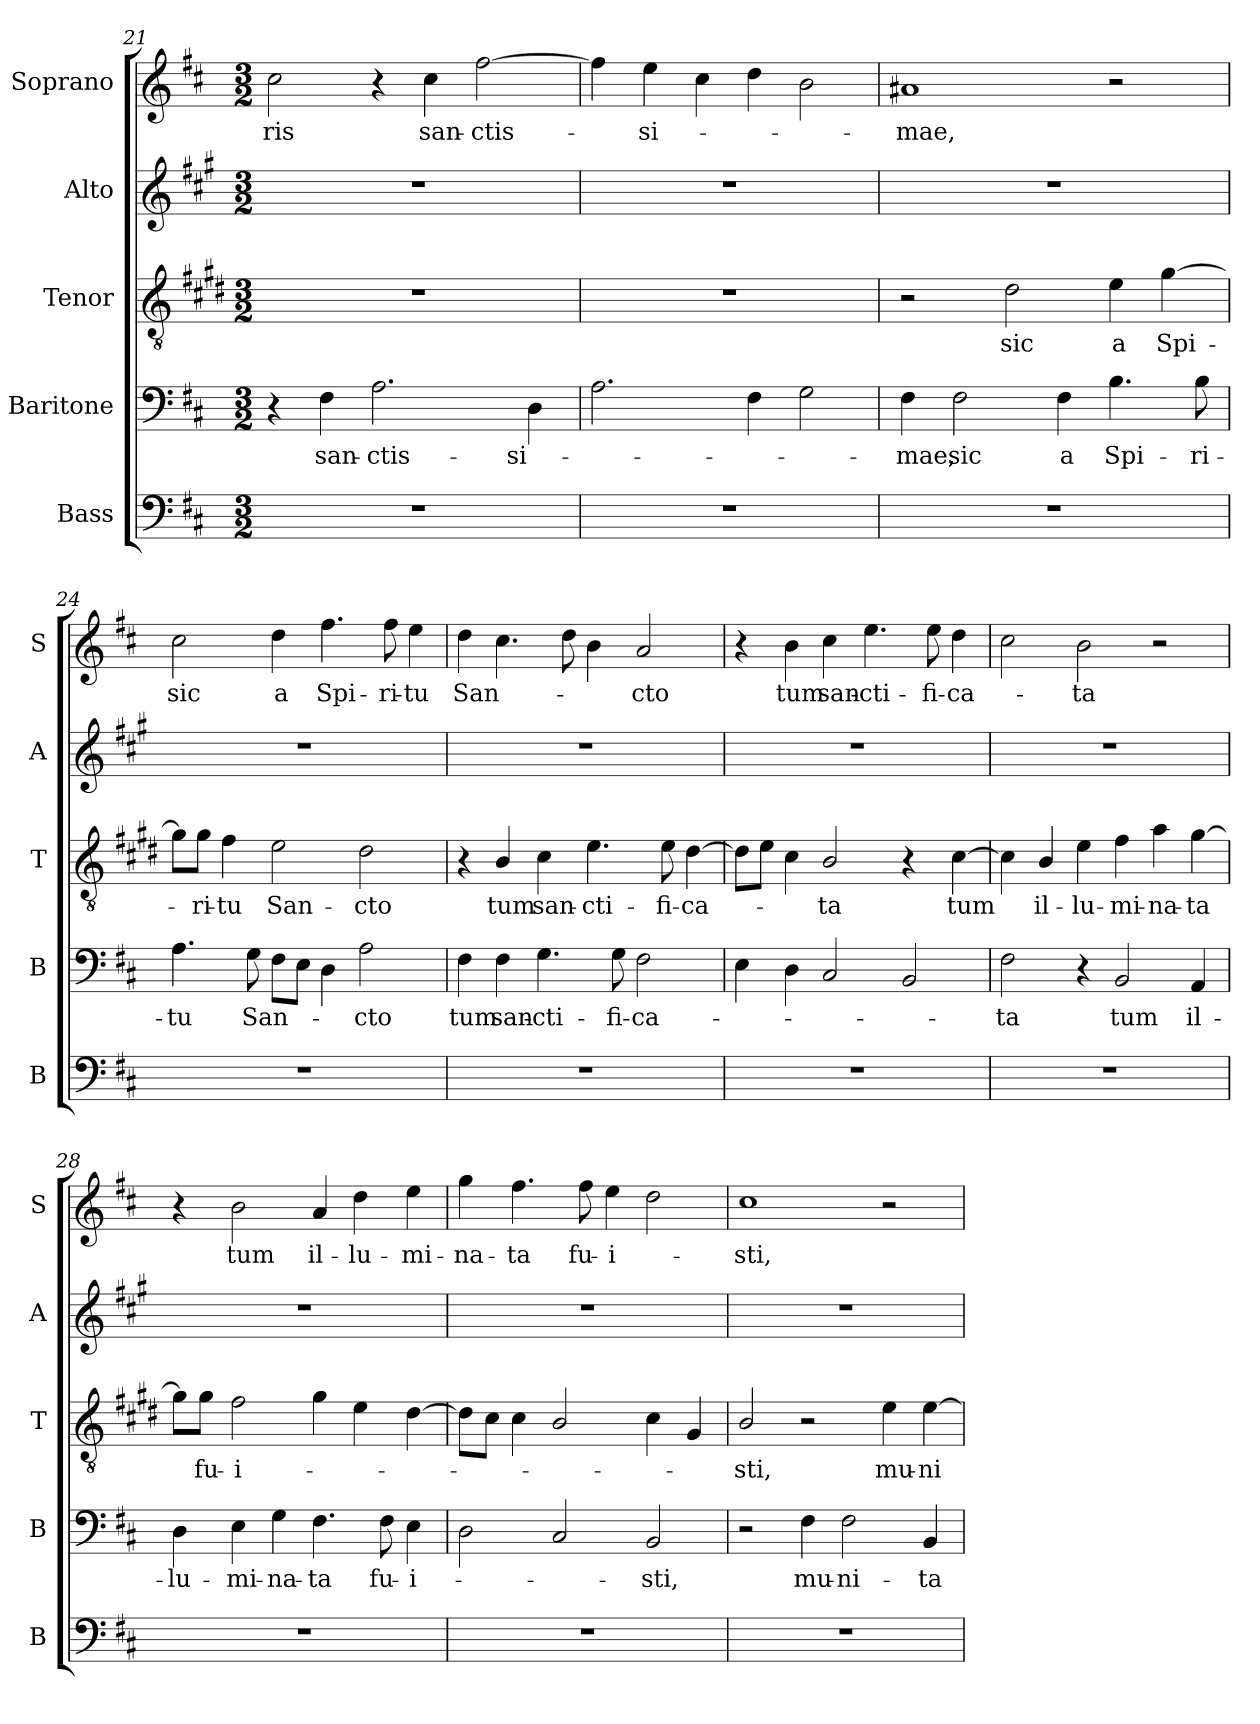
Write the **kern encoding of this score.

**kern	**kern	**text	**kern	**text	**kern	**kern	**text
*part5	*part4	*part4	*part3	*part3	*part2	*part1	*part1
*staff5	*staff4	*staff4	*staff3	*staff3	*staff2	*staff1	*staff1
*I"Bass	*I"Baritone	*	*I"Tenor	*	*I"Alto	*I"Soprano	*
*I'B	*I'B	*	*I'T	*	*I'A	*I'S	*
!!LO:PB:g=z
*clefF4	*clefF4	*	*clefGv2	*	*clefG2	*clefG2	*
*	*	*	*ITrd1c2	*	*ITrd4c7	*	*
*k[f#c#]	*k[f#c#]	*	*k[f#c#]	*	*k[f#c#]	*k[f#c#]	*
*D:	*D:	*	*D:	*	*D:	*D:	*
*M3/2	*M3/2	*	*M3/2	*	*M3/2	*M3/2	*
=21	=21	=21	=21	=21	=21	=21	=21
!	!	!	!	!	!	!	!LO:LY:b
1.r	4r	.	1.r	.	1.r	2cc#\	-ris
!	!	!LO:LY:b	!	!	!	!	!
.	4F#\	san-	.	.	.	.	.
!	!	!LO:LY:b	!	!	!	!	!
.	2.A\	-ctis-	.	.	.	4r	.
!	!	!	!	!	!	!	!LO:LY:b
.	.	.	.	.	.	4cc#\	san-
!	!	!	!	!	!	!	!LO:LY:b
.	.	.	.	.	.	[2ff#\	-ctis-
!	!	!LO:LY:b	!	!	!	!	!
.	4D\	-si-	.	.	.	.	.
=22	=22	=22	=22	=22	=22	=22	=22
1.r	2.A\	.	1.r	.	1.r	4ff#\]	.
!	!	!	!	!	!	!	!LO:LY:b
.	.	.	.	.	.	4ee\	-si-
.	.	.	.	.	.	4cc#\	.
.	4F#\	.	.	.	.	4dd\	.
.	2G\	.	.	.	.	2b\	.
=23	=23	=23	=23	=23	=23	=23	=23
!	!	!LO:LY:b	!	!	!	!	!LO:LY:b
1.r	4F#\	-mae,	2r	.	1.r	1a#X	-mae,
!	!	!LO:LY:b	!	!	!	!	!
.	2F#\	sic	.	.	.	.	.
!	!	!	!	!LO:LY:b	!	!	!
.	.	.	2c#\	sic	.	.	.
!	!	!LO:LY:b	!	!	!	!	!
.	4F#\	a	.	.	.	.	.
!	!	!LO:LY:b	!	!LO:LY:b	!	!	!
.	4.B\	Spi-	4d\	a	.	2r	.
!	!	!	!	!LO:LY:b	!	!	!
.	.	.	[4f#\	Spi-	.	.	.
!	!	!LO:LY:b	!	!	!	!	!
.	8B\	-ri-	.	.	.	.	.
=24	=24	=24	=24	=24	=24	=24	=24
!	!	!LO:LY:b	!	!	!	!	!LO:LY:b
1.r	4.A\	-tu	8f#\L]	.	1.r	2cc#\	sic
!	!	!	!	!LO:LY:b	!	!	!
.	.	.	8f#\J	-ri-	.	.	.
!	!	!	!	!LO:LY:b	!	!	!
.	.	.	4e\	-tu	.	.	.
!	!	!LO:LY:b	!	!	!	!	!
.	8G\	San-	.	.	.	.	.
!	!	!	!	!LO:LY:b	!	!	!LO:LY:b
.	8F#\L	.	2d\	San-	.	4dd\	a
.	8E\J	.	.	.	.	.	.
!	!	!	!	!	!	!	!LO:LY:b
.	4D\	.	.	.	.	4.ff#\	Spi-
!	!	!LO:LY:b	!	!LO:LY:b	!	!	!
.	2A\	-cto	2c#\	-cto	.	.	.
!	!	!	!	!	!	!	!LO:LY:b
.	.	.	.	.	.	8ff#\	-ri-
!	!	!	!	!	!	!	!LO:LY:b
.	.	.	.	.	.	4ee\	-tu
=25	=25	=25	=25	=25	=25	=25	=25
!	!	!LO:LY:b	!	!	!	!	!LO:LY:b
1.r	4F#\	tum	4r	.	1.r	4dd\	San-
!	!	!LO:LY:b	!	!LO:LY:b	!	!	!
.	4F#\	san-	4A/	tum	.	4.cc#\	.
!	!	!LO:LY:b	!	!LO:LY:b	!	!	!
.	4.G\	-cti-	4B\	san-	.	.	.
.	.	.	.	.	.	8dd\	.
!	!	!	!	!LO:LY:b	!	!	!
.	.	.	4.d\	-cti-	.	4b\	.
!	!	!LO:LY:b	!	!	!	!	!
.	8G\	-fi-	.	.	.	.	.
!	!	!LO:LY:b	!	!	!	!	!LO:LY:b
.	2F#\	-ca-	.	.	.	2a/	-cto
!	!	!	!	!LO:LY:b	!	!	!
.	.	.	8d\	-fi-	.	.	.
!	!	!	!	!LO:LY:b	!	!	!
.	.	.	[4c#\	-ca-	.	.	.
!!LO:LB:g=z
=26	=26	=26	=26	=26	=26	=26	=26
1.r	4E\	.	8c#\L]	.	1.r	4r	.
.	.	.	8d\J	.	.	.	.
!	!	!	!	!	!	!	!LO:LY:b
.	4D\	.	4B\	.	.	4b\	tum
!	!	!	!	!LO:LY:b	!	!	!LO:LY:b
.	2C#/	.	2A/	-ta	.	4cc#\	san-
!	!	!	!	!	!	!	!LO:LY:b
.	.	.	.	.	.	4.ee\	-cti-
.	2BB/	.	4r	.	.	.	.
!	!	!	!	!	!	!	!LO:LY:b
.	.	.	.	.	.	8ee\	-fi-
!	!	!	!	!LO:LY:b	!	!	!LO:LY:b
.	.	.	[4B\	tum	.	4dd\	-ca-
=27	=27	=27	=27	=27	=27	=27	=27
!	!	!LO:LY:b	!	!	!	!	!
1.r	2F#\	-ta	4B\]	.	1.r	2cc#\	.
!	!	!	!	!LO:LY:b	!	!	!
.	.	.	4A/	il-	.	.	.
!	!	!	!	!LO:LY:b	!	!	!LO:LY:b
.	4r	.	4d\	-lu-	.	2b\	-ta
!	!	!LO:LY:b	!	!LO:LY:b	!	!	!
.	2BB/	tum	4e\	-mi-	.	.	.
!	!	!	!	!LO:LY:b	!	!	!
.	.	.	4g\	-na-	.	2r	.
!	!	!LO:LY:b	!	!LO:LY:b	!	!	!
.	4AA/	il-	[4f#\	-ta	.	.	.
=28	=28	=28	=28	=28	=28	=28	=28
!	!	!LO:LY:b	!	!	!	!	!
1.r	4D\	-lu-	8f#\L]	.	1.r	4r	.
!	!	!	!	!LO:LY:b	!	!	!
.	.	.	8f#\J	fu-	.	.	.
!	!	!LO:LY:b	!	!LO:LY:b	!	!	!LO:LY:b
.	4E\	-mi-	2e\	-i-	.	2b\	tum
!	!	!LO:LY:b	!	!	!	!	!
.	4G\	-na-	.	.	.	.	.
!	!	!LO:LY:b	!	!	!	!	!LO:LY:b
.	4.F#\	-ta	4f#\	.	.	4a/	il-
!	!	!	!	!	!	!	!LO:LY:b
.	.	.	4d\	.	.	4dd\	-lu-
!	!	!LO:LY:b	!	!	!	!	!
.	8F#\	fu-	.	.	.	.	.
!	!	!LO:LY:b	!	!	!	!	!LO:LY:b
.	4E\	-i-	[4c#\	.	.	4ee\	-mi-
=29	=29	=29	=29	=29	=29	=29	=29
!	!	!	!	!	!	!	!LO:LY:b
1.r	2D\	.	8c#\L]	.	1.r	4gg\	-na-
.	.	.	8B\J	.	.	.	.
!	!	!	!	!	!	!	!LO:LY:b
.	.	.	4B\	.	.	4.ff#\	-ta
.	2C#/	.	2A/	.	.	.	.
!	!	!	!	!	!	!	!LO:LY:b
.	.	.	.	.	.	8ff#\	fu-
!	!	!	!	!	!	!	!LO:LY:b
.	.	.	.	.	.	4ee\	-i-
!	!	!LO:LY:b	!	!	!	!	!
.	2BB/	-sti,	4B\	.	.	2dd\	.
.	.	.	4F#/	.	.	.	.
=30	=30	=30	=30	=30	=30	=30	=30
!	!	!	!	!LO:LY:b	!	!	!LO:LY:b
1.r	2r	.	2A/	-sti,	1.r	1cc#	-sti,
!	!	!LO:LY:b	!	!	!	!	!
.	4F#\	mu-	2r	.	.	.	.
!	!	!LO:LY:b	!	!	!	!	!
.	2F#\	-ni-	.	.	.	.	.
!	!	!	!	!LO:LY:b	!	!	!
.	.	.	4d\	mu-	.	2r	.
!	!	!LO:LY:b	!	!LO:LY:b	!	!	!
.	4BB/	-ta-	[4d\	-ni-	.	.	.
=	=	=	=	=	=	=	=
*-	*-	*-	*-	*-	*-	*-	*-
